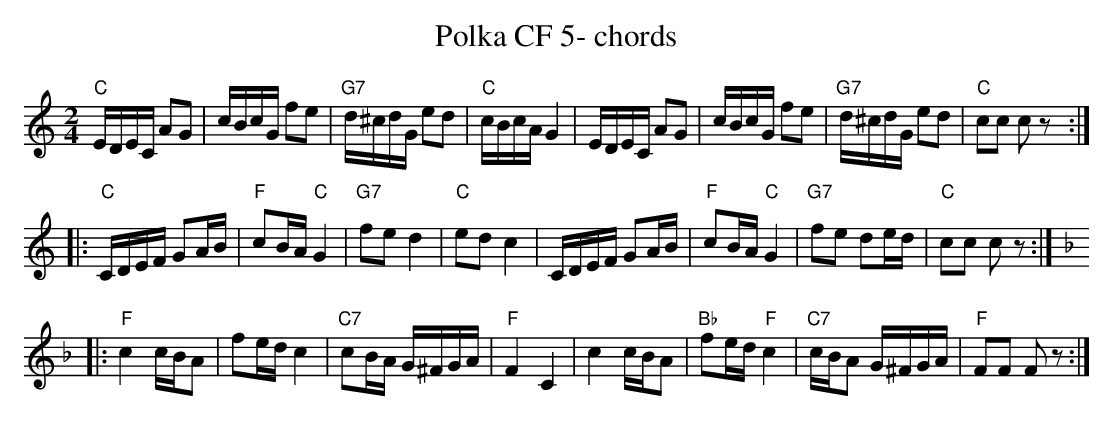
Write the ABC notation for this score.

X:1
T:Polka CF 5- chords
M:2/4
L:1/16
K:Cmaj%%MIDI gchordon
"C"EDEC A2G2 | cBcG f2e2 | "G7"d^cdG e2d2 | "C"cBcA G4 | EDEC A2G2 | cBcG f2e2 | "G7"d^cdG e2d2 | "C"c2c2 c2 z2 ::
"C"CDEF G2AB | "F"c2BA "C"G4 | "G7"f2e2 d4 | "C"e2d2 c4 | CDEF G2AB | "F"c2BA "C"G4 | "G7"f2e2 d2ed | "C"c2c2 c2 z2 :|
[K:Fmaj] |: "F"c4 cBA2 | f2ed c4 | "C7"c2BA G^FGA | "F"F4C4 | c4 cBA2 | "Bb"f2ed "F"c4 | "C7"cBA2 G^FGA | "F"F2F2 F2 z2 :|
